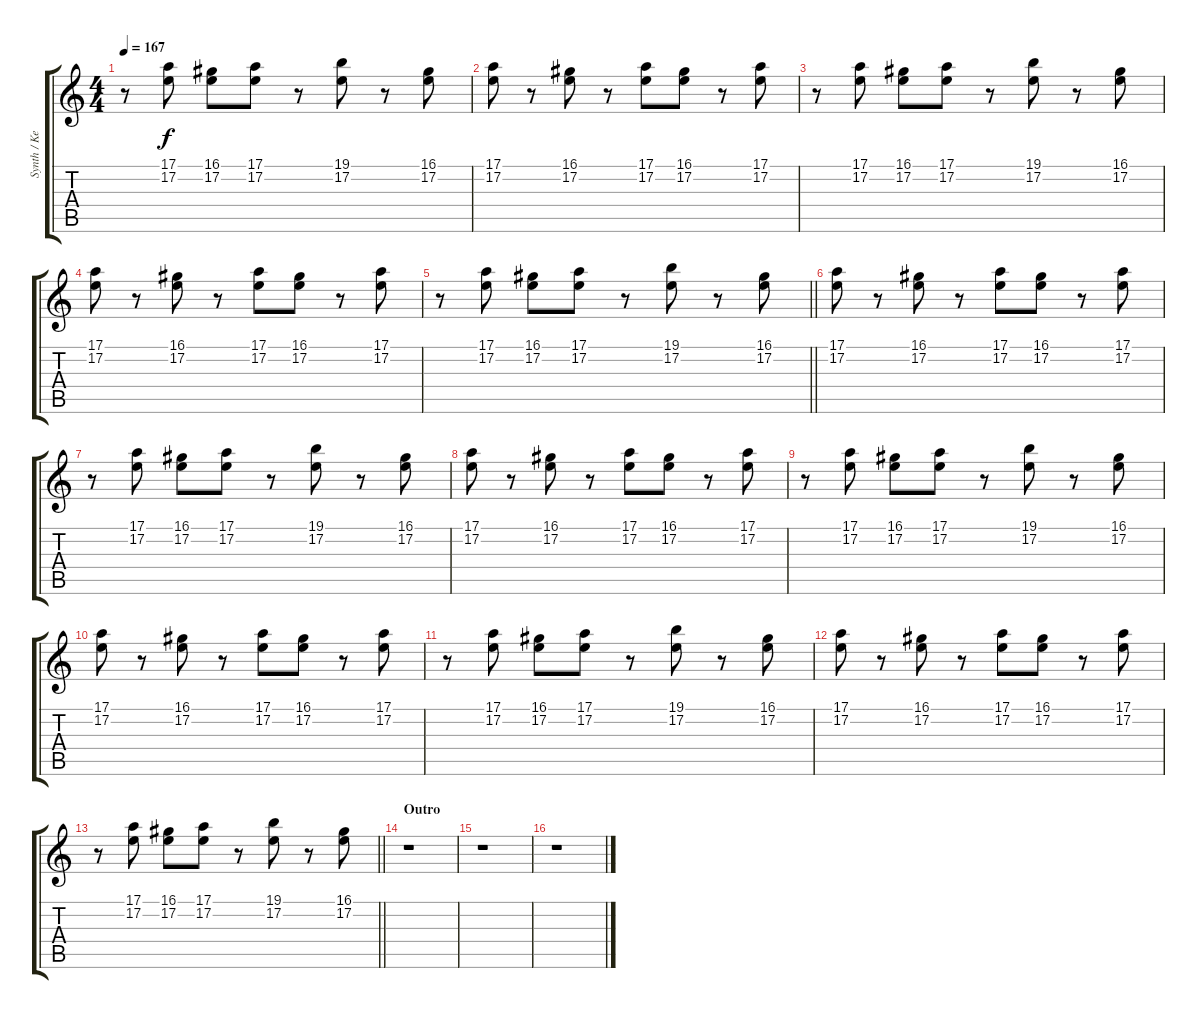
\track ("Synth / Keyboard I" "Synth / Ke") {instrument brightacousticpiano}
\staff {score tabs}
\tuning (E4 B3 G3 D3 A2 E2) {hide}
\ts (4 4)
\tempo 167
\clef g2
\ks c
r.8{dy f} (17.1 17.2).8 (16.1 17.2).8 (17.1 17.2).8 r.8 (19.1 17.2).8 r.8 (16.1 17.2).8 |
(17.1 17.2).8 r.8 (16.1 17.2).8 r.8 (17.1 17.2).8 (16.1 17.2).8 r.8 (17.1 17.2).8 |
r.8 (17.1 17.2).8 (16.1 17.2).8 (17.1 17.2).8 r.8 (19.1 17.2).8 r.8 (16.1 17.2).8 |
(17.1 17.2).8 r.8 (16.1 17.2).8 r.8 (17.1 17.2).8 (16.1 17.2).8 r.8 (17.1 17.2).8 |
\barLineRight lightlight
r.8 (17.1 17.2).8 (16.1 17.2).8 (17.1 17.2).8 r.8 (19.1 17.2).8 r.8 (16.1 17.2).8 |
(17.1 17.2).8 r.8 (16.1 17.2).8 r.8 (17.1 17.2).8 (16.1 17.2).8 r.8 (17.1 17.2).8 |
r.8 (17.1 17.2).8 (16.1 17.2).8 (17.1 17.2).8 r.8 (19.1 17.2).8 r.8 (16.1 17.2).8 |
(17.1 17.2).8 r.8 (16.1 17.2).8 r.8 (17.1 17.2).8 (16.1 17.2).8 r.8 (17.1 17.2).8 |
r.8 (17.1 17.2).8 (16.1 17.2).8 (17.1 17.2).8 r.8 (19.1 17.2).8 r.8 (16.1 17.2).8 |
(17.1 17.2).8 r.8 (16.1 17.2).8 r.8 (17.1 17.2).8 (16.1 17.2).8 r.8 (17.1 17.2).8 |
r.8 (17.1 17.2).8 (16.1 17.2).8 (17.1 17.2).8 r.8 (19.1 17.2).8 r.8 (16.1 17.2).8 |
(17.1 17.2).8 r.8 (16.1 17.2).8 r.8 (17.1 17.2).8 (16.1 17.2).8 r.8 (17.1 17.2).8 |
\barLineRight lightlight
r.8 (17.1 17.2).8 (16.1 17.2).8 (17.1 17.2).8 r.8 (19.1 17.2).8 r.8 (16.1 17.2).8 |
\section ("" "Outro")
r.1 |
r.1 |
r.1
